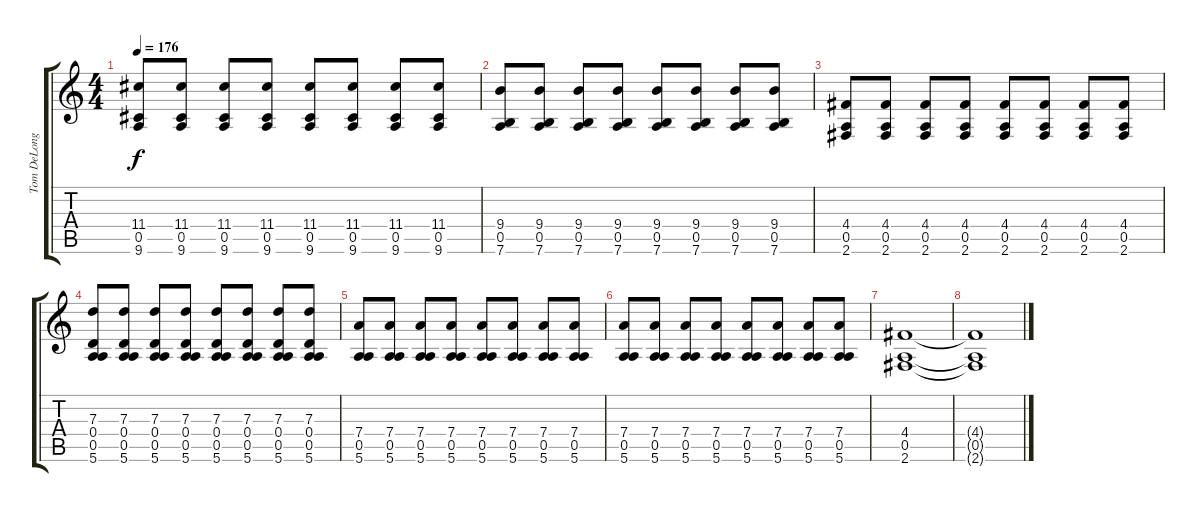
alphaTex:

\track ("Tom DeLonge - Guitar" "Tom DeLong") {instrument overdrivenguitar}
\staff {score tabs}
\tuning (E4 B3 G3 D3 A2 E2) {hide}
\ts (4 4)
\tempo 176
\clef g2
\ks c
(11.4 0.5 9.6).8{dy f} (11.4 0.5 9.6).8 (11.4 0.5 9.6).8 (11.4 0.5 9.6).8 (11.4 0.5 9.6).8 (11.4 0.5 9.6).8 (11.4 0.5 9.6).8 (11.4 0.5 9.6).8 |
(9.4 0.5 7.6).8 (9.4 0.5 7.6).8 (9.4 0.5 7.6).8 (9.4 0.5 7.6).8 (9.4 0.5 7.6).8 (9.4 0.5 7.6).8 (9.4 0.5 7.6).8 (9.4 0.5 7.6).8 |
(4.4 0.5 2.6).8 (4.4 0.5 2.6).8 (4.4 0.5 2.6).8 (4.4 0.5 2.6).8 (4.4 0.5 2.6).8 (4.4 0.5 2.6).8 (4.4 0.5 2.6).8 (4.4 0.5 2.6).8 |
(7.3 0.4 0.5 5.6).8 (7.3 0.4 0.5 5.6).8 (7.3 0.4 0.5 5.6).8 (7.3 0.4 0.5 5.6).8 (7.3 0.4 0.5 5.6).8 (7.3 0.4 0.5 5.6).8 (7.3 0.4 0.5 5.6).8 (7.3 0.4 0.5 5.6).8 |
(7.4 0.5 5.6).8 (7.4 0.5 5.6).8 (7.4 0.5 5.6).8 (7.4 0.5 5.6).8 (7.4 0.5 5.6).8 (7.4 0.5 5.6).8 (7.4 0.5 5.6).8 (7.4 0.5 5.6).8 |
(7.4 0.5 5.6).8 (7.4 0.5 5.6).8 (7.4 0.5 5.6).8 (7.4 0.5 5.6).8 (7.4 0.5 5.6).8 (7.4 0.5 5.6).8 (7.4 0.5 5.6).8 (7.4 0.5 5.6).8 |
(4.4 0.5 2.6).1{instrument electricguitarmuted} |
(4.4{t} 0.5{t} 2.6{t}).1
